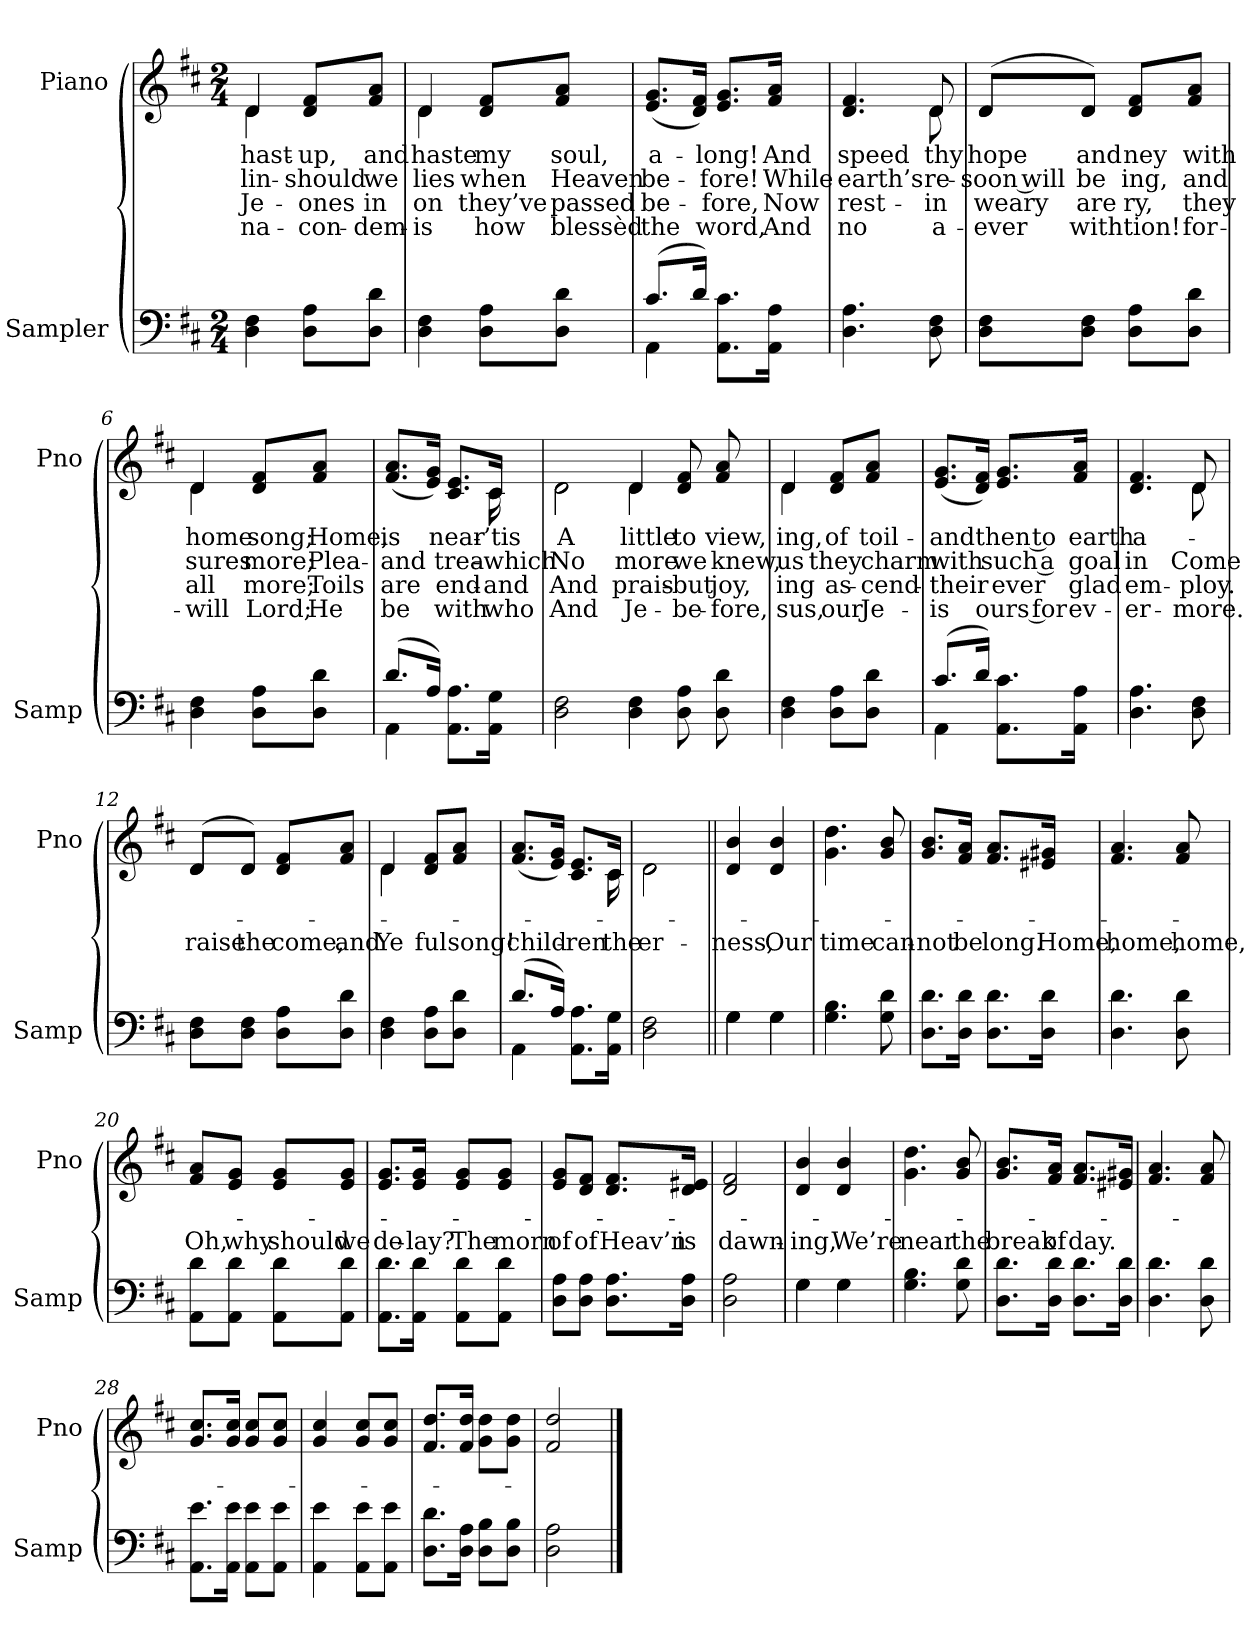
**kern	**kern	**text	**text	**text	**text
*part2	*part1	*part1	*part1	*part1	*part1
*staff2	*staff1	*staff1	*staff1	*staff1	*staff1
*I"Sampler	*I"Piano	*	*	*	*
*I'Samp	*I'Pno	*	*	*	*
*clefF4	*clefG2	*	*	*	*
*k[f#c#]	*k[f#c#]	*	*	*	*
*D:	*D:	*	*	*	*
*M2/4	*M2/4	*	*	*	*
=1	=1	=1	=1	=1	=1
*	*^	*	*	*	*
4D 4F#	4d/	4d	hast-	lin-	Je-	-na-
8D\ 8A\L	8d/ 8f#/L	4ryy	up,	should	ones	con-
8D\ 8d\J	8f#/ 8a/J	.	and	we	in	-dem-
=2	=2	=2	=2	=2	=2	=2
4D 4F#	4d/	4d	haste	lies	on	is
8D\ 8A\L	8d/ 8f#/L	4ryy	my	when	they’ve	how
8D\ 8d\J	8f#/ 8a/J	.	soul,	Heaven	passed	blessèd
*	*v	*v	*	*	*	*
=3	=3	=3	=3	=3	=3
*^	*	*	*	*	*
(8.c#/L	4AA	(8.e/ 8.g/L	a-	be-	be-	the
16d/Jk)	.	16d/ 16f#/Jk)	.	.	.	.
8.AA\ 8.c#\L	4ryy	8.e/ 8.g/L	-long!	-fore!	-fore,	word,
16AA\ 16A\Jk	.	16f#/ 16a/Jk	And	While	Now	And
*v	*v	*	*	*	*	*
=4	=4	=4	=4	=4	=4
*	*^	*	*	*	*
4.D 4.A	4.d 4.f#	4.ryy	speed	earth’s	rest-	no
8D 8F#	8d/	8d	thy	re-	in	-a-
=5	=5	=5	=5	=5	=5	=5
8D\ 8F#\L	(8d/L	8d/L	hope	soon will	weary	-ever
8D\ 8F#\J	8d/J)	8d/J	and	be	are	with
8D\ 8A\L	8d/ 8f#/L	4ryy	-ney	-ing,	-ry,	-tion!
8D\ 8d\J	8f#/ 8a/J	.	with	and	they	for-
=6	=6	=6	=6	=6	=6	=6
4D 4F#	4d/	4d	home	-sures	all	will
8D\ 8A\L	8d/ 8f#/L	4ryy	song;	more;	more;	Lord;
8D\ 8d\J	8f#/ 8a/J	.	Home,	Plea-	Toils	He
=7	=7	=7	=7	=7	=7	=7
*^	*	*	*	*	*	*
(8.d/L	4AA	(8.f#/ 8.a/L	4..ryy	is	and	are	be
16A/Jk)	.	16e/ 16g/Jk)	.	.	.	.	.
8.AA\ 8.A\L	4ryy	8.c#/ 8.e/L	.	near-	trea-	end-	with
16AA\ 16G\Jk	.	16c#/Jk	16c#	’tis	which	and	who
*v	*v	*	*	*	*	*	*
=8	=8	=8	=8	=8	=8	=8
2D 2F#	2d\	2d	A	No	And	And
4D 4F#	4d/	4d	little	more	prais-	Je-
8D 8A	8d 8f#	4ryy	-to	we	but	be-
8D 8d	8f# 8a	.	view,	knew,	joy,	-fore,
=9	=9	=9	=9	=9	=9	=9
4D 4F#	4d/	4d	-ing,	us	-ing	-sus,
8D\ 8A\L	8d/ 8f#/L	4ryy	of	they	as-	our
8D\ 8d\J	8f#/ 8a/J	.	toil-	charm	-cend-	Je-
*	*v	*v	*	*	*	*
=10	=10	=10	=10	=10	=10
*^	*	*	*	*	*
(8.c#/L	4AA	(8.e/ 8.g/L	and	with	their	is
16d/Jk)	.	16d/ 16f#/Jk)	.	.	.	.
8.AA\ 8.c#\L	4ryy	8.e/ 8.g/L	then to	such a	ever	ours for
16AA\ 16A\Jk	.	16f#/ 16a/Jk	earth	goal	glad	ev-
*v	*v	*	*	*	*	*
=11	=11	=11	=11	=11	=11
*	*^	*	*	*	*
4.D 4.A	4.d 4.f#	4.ryy	a-	in	em-	-er-
8D 8F#	8d/	8d	.	Come	-ploy.	-more.
=12	=12	=12	=12	=12	=12	=12
8D\ 8F#\L	(8d/L	8d/L	.	raise	.	.
8D\ 8F#\J	8d/J)	8d/J	.	the	.	.
8D\ 8A\L	8d/ 8f#/L	4ryy	.	come,	.	.
8D\ 8d\J	8f#/ 8a/J	.	.	and	.	.
=13	=13	=13	=13	=13	=13	=13
4D 4F#	4d/	4d	.	Ye	.	.
8D\ 8A\L	8d/ 8f#/L	4ryy	.	-ful	.	.
8D\ 8d\J	8f#/ 8a/J	.	.	song!	.	.
=14	=14	=14	=14	=14	=14	=14
*^	*	*	*	*	*	*
(8.d/L	4AA	(8.f#/ 8.a/L	4..ryy	.	child-	.	.
16A/Jk)	.	16e/ 16g/Jk)	.	.	.	.	.
8.AA\ 8.A\L	4ryy	8.c#/ 8.e/L	.	.	-ren	.	.
16AA\ 16G\Jk	.	16c#/Jk	16c#	.	the	.	.
*v	*v	*	*	*	*	*	*
=15	=15	=15	=15	=15	=15	=15
2D 2F#	2d\	2d	.	-er-	.	.
=16||	=16||	=16||	=16||	=16||	=16||	=16||
*^	*	*	*	*	*	*
!	!	!LO:TX:t=Refrain	!	!	!	!	!
*	*	*v	*v	*	*	*	*
4G\	4G	4d 4b	.	-ness,	.	.
4G\	4G	4d 4b	.	Our	.	.
*v	*v	*	*	*	*	*
=17	=17	=17	=17	=17	=17
4.G 4.B	4.g 4.dd	.	time	.	.
8G 8d	8g 8b	.	can-	.	.
=18	=18	=18	=18	=18	=18
8.D\ 8.d\L	8.g/ 8.b/L	.	-not	.	.
16D\ 16d\Jk	16f#/ 16a/Jk	.	be	.	.
8.D\ 8.d\L	8.f#/ 8.a/L	.	long.	.	.
16D\ 16d\Jk	16e#X/ 16g#X/Jk	.	Home,	.	.
=19	=19	=19	=19	=19	=19
4.D 4.d	4.f# 4.a	.	home,	.	.
8D 8d	8f# 8a	.	home,	.	.
=20	=20	=20	=20	=20	=20
8AA\ 8d\L	8f#/ 8a/L	.	Oh,	.	.
8AA\ 8d\J	8e/ 8g/J	.	why	.	.
8AA\ 8d\L	8e/ 8g/L	.	should	.	.
8AA\ 8d\J	8e/ 8g/J	.	we	.	.
=21	=21	=21	=21	=21	=21
8.AA\ 8.d\L	8.e/ 8.g/L	.	de-	.	.
16AA\ 16d\Jk	16e/ 16g/Jk	.	-lay?	.	.
8AA\ 8d\L	8e/ 8g/L	.	The	.	.
8AA\ 8d\J	8e/ 8g/J	.	morn	.	.
=22	=22	=22	=22	=22	=22
8D\ 8A\L	8e/ 8g/L	.	of	.	.
8D\ 8A\J	8d/ 8f#/J	.	of	.	.
8.D\ 8.A\L	8.d/ 8.f#/L	.	Heav’n	.	.
16D\ 16A\Jk	16d/ 16e#X/Jk	.	is	.	.
=23	=23	=23	=23	=23	=23
2D 2A	2d 2f#	.	dawn-	.	.
=24	=24	=24	=24	=24	=24
*^	*	*	*	*	*
4G\	4G	4d 4b	.	-ing,	.	.
4G\	4G	4d 4b	.	We’re	.	.
*v	*v	*	*	*	*	*
=25	=25	=25	=25	=25	=25
4.G 4.B	4.g 4.dd	.	near	.	.
8G 8d	8g 8b	.	the	.	.
=26	=26	=26	=26	=26	=26
8.D\ 8.d\L	8.g/ 8.b/L	.	break	.	.
16D\ 16d\Jk	16f#/ 16a/Jk	.	of	.	.
8.D\ 8.d\L	8.f#/ 8.a/L	.	day.	.	.
16D\ 16d\Jk	16e#X/ 16g#X/Jk	.	.	.	.
=27	=27	=27	=27	=27	=27
4.D 4.d	4.f# 4.a	.	.	.	.
8D 8d	8f# 8a	.	.	.	.
=28	=28	=28	=28	=28	=28
8.AA\ 8.e\L	8.g/ 8.cc#/L	.	.	.	.
16AA\ 16e\Jk	16g/ 16cc#/Jk	.	.	.	.
8AA\ 8e\L	8g/ 8cc#/L	.	.	.	.
8AA\ 8e\J	8g/ 8cc#/J	.	.	.	.
=29	=29	=29	=29	=29	=29
4AA 4e	4g 4cc#	.	.	.	.
8AA\ 8e\L	8g/ 8cc#/L	.	.	.	.
8AA\ 8e\J	8g/ 8cc#/J	.	.	.	.
=30	=30	=30	=30	=30	=30
8.D\ 8.d\L	8.f#/ 8.dd/L	.	.	.	.
16D\ 16A\Jk	16f#/ 16dd/Jk	.	.	.	.
8D\ 8B\L	8g\ 8dd\L	.	.	.	.
8D\ 8B\J	8g\ 8dd\J	.	.	.	.
=31	=31	=31	=31	=31	=31
2D 2A	2f# 2dd	.	.	.	.
==	==	==	==	==	==
*-	*-	*-	*-	*-	*-
